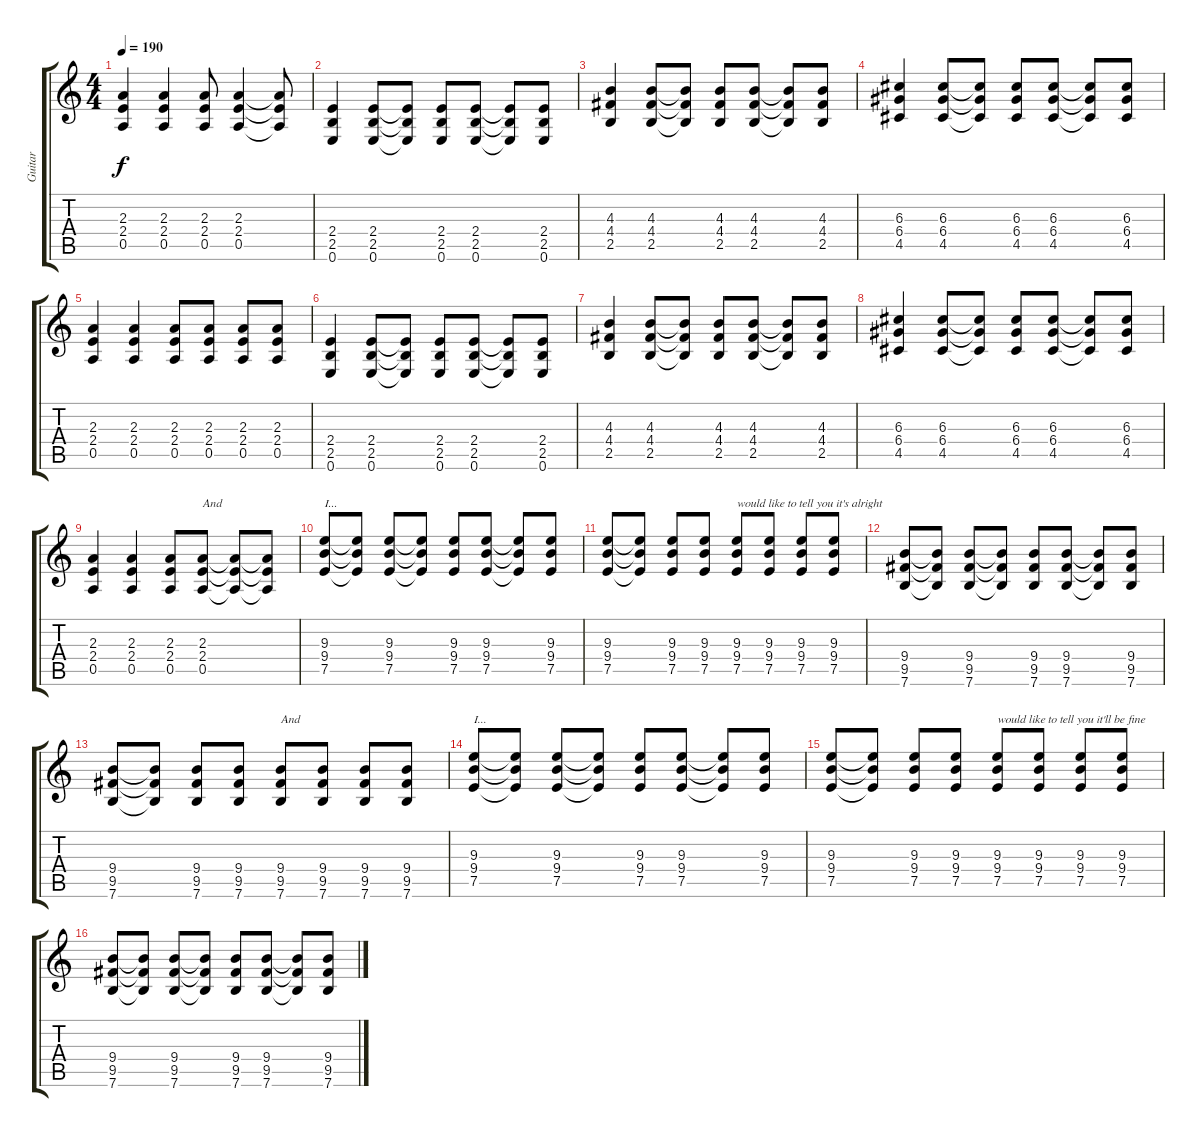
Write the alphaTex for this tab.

\track ("Guitar" "Guitar") {instrument distortionguitar}
\staff {score tabs}
\tuning (E4 B3 G3 D3 A2 E2) {hide}
\ts (4 4)
\tempo 190
\clef g2
\ks c
(2.3 2.4 0.5).4{dy f} (2.3 2.4 0.5).4 (2.3 2.4 0.5).8 (2.3 2.4 0.5).4 (2.3{t} 2.4{t} 0.5{t}).8 |
(2.4 2.5 0.6).4 (2.4 2.5 0.6).8 (2.4{t} 2.5{t} 0.6{t}).8 (2.4 2.5 0.6).8 (2.4 2.5 0.6).8 (2.4{t} 2.5{t} 0.6{t}).8 (2.4 2.5 0.6).8 |
(4.3 4.4 2.5).4 (4.3 4.4 2.5).8 (4.3{t} 4.4{t} 2.5{t}).8 (4.3 4.4 2.5).8 (4.3 4.4 2.5).8 (4.3{t} 4.4{t} 2.5{t}).8 (4.3 4.4 2.5).8 |
(6.3 6.4 4.5).4 (6.3 6.4 4.5).8 (6.3{t} 6.4{t} 4.5{t}).8 (6.3 6.4 4.5).8 (6.3 6.4 4.5).8 (6.3{t} 6.4{t} 4.5{t}).8 (6.3 6.4 4.5).8 |
(2.3 2.4 0.5).4 (2.3 2.4 0.5).4 (2.3 2.4 0.5).8 (2.3 2.4 0.5).8 (2.3 2.4 0.5).8 (2.3 2.4 0.5).8 |
(2.4 2.5 0.6).4 (2.4 2.5 0.6).8 (2.4{t} 2.5{t} 0.6{t}).8 (2.4 2.5 0.6).8 (2.4 2.5 0.6).8 (2.4{t} 2.5{t} 0.6{t}).8 (2.4 2.5 0.6).8 |
(4.3 4.4 2.5).4 (4.3 4.4 2.5).8 (4.3{t} 4.4{t} 2.5{t}).8 (4.3 4.4 2.5).8 (4.3 4.4 2.5).8 (4.3{t} 4.4{t} 2.5{t}).8 (4.3 4.4 2.5).8 |
(6.3 6.4 4.5).4 (6.3 6.4 4.5).8 (6.3{t} 6.4{t} 4.5{t}).8 (6.3 6.4 4.5).8 (6.3 6.4 4.5).8 (6.3{t} 6.4{t} 4.5{t}).8 (6.3 6.4 4.5).8 |
(2.3 2.4 0.5).4 (2.3 2.4 0.5).4 (2.3 2.4 0.5).8 (2.3 2.4 0.5).8{txt "And"} (2.3{t} 2.4{t} 0.5{t}).8 (2.3{t} 2.4{t} 0.5{t}).8 |
(9.3 9.4 7.5).8{txt "I..."} (9.3{t} 9.4{t} 7.5{t}).8 (9.3 9.4 7.5).8 (9.3{t} 9.4{t} 7.5{t}).8 (9.3 9.4 7.5).8 (9.3 9.4 7.5).8 (9.3{t} 9.4{t} 7.5{t}).8 (9.3 9.4 7.5).8 |
(9.3 9.4 7.5).8 (9.3{t} 9.4{t} 7.5{t}).8 (9.3 9.4 7.5).8 (9.3 9.4 7.5).8 (9.3 9.4 7.5).8{txt "would like to tell you it's alright"} (9.3 9.4 7.5).8 (9.3 9.4 7.5).8 (9.3 9.4 7.5).8 |
(9.4 9.5 7.6).8 (9.4{t} 9.5{t} 7.6{t}).8 (9.4 9.5 7.6).8 (9.4{t} 9.5{t} 7.6{t}).8 (9.4 9.5 7.6).8 (9.4 9.5 7.6).8 (9.4{t} 9.5{t} 7.6{t}).8 (9.4 9.5 7.6).8 |
(9.4 9.5 7.6).8 (9.4{t} 9.5{t} 7.6{t}).8 (9.4 9.5 7.6).8 (9.4 9.5 7.6).8 (9.4 9.5 7.6).8{txt "And"} (9.4 9.5 7.6).8 (9.4 9.5 7.6).8 (9.4 9.5 7.6).8 |
(9.3 9.4 7.5).8{txt "I..."} (9.3{t} 9.4{t} 7.5{t}).8 (9.3 9.4 7.5).8 (9.3{t} 9.4{t} 7.5{t}).8 (9.3 9.4 7.5).8 (9.3 9.4 7.5).8 (9.3{t} 9.4{t} 7.5{t}).8 (9.3 9.4 7.5).8 |
(9.3 9.4 7.5).8 (9.3{t} 9.4{t} 7.5{t}).8 (9.3 9.4 7.5).8 (9.3 9.4 7.5).8 (9.3 9.4 7.5).8{txt "would like to tell you it'll be fine"} (9.3 9.4 7.5).8 (9.3 9.4 7.5).8 (9.3 9.4 7.5).8 |
(9.4 9.5 7.6).8 (9.4{t} 9.5{t} 7.6{t}).8 (9.4 9.5 7.6).8 (9.4{t} 9.5{t} 7.6{t}).8 (9.4 9.5 7.6).8 (9.4 9.5 7.6).8 (9.4{t} 9.5{t} 7.6{t}).8 (9.4 9.5 7.6).8
